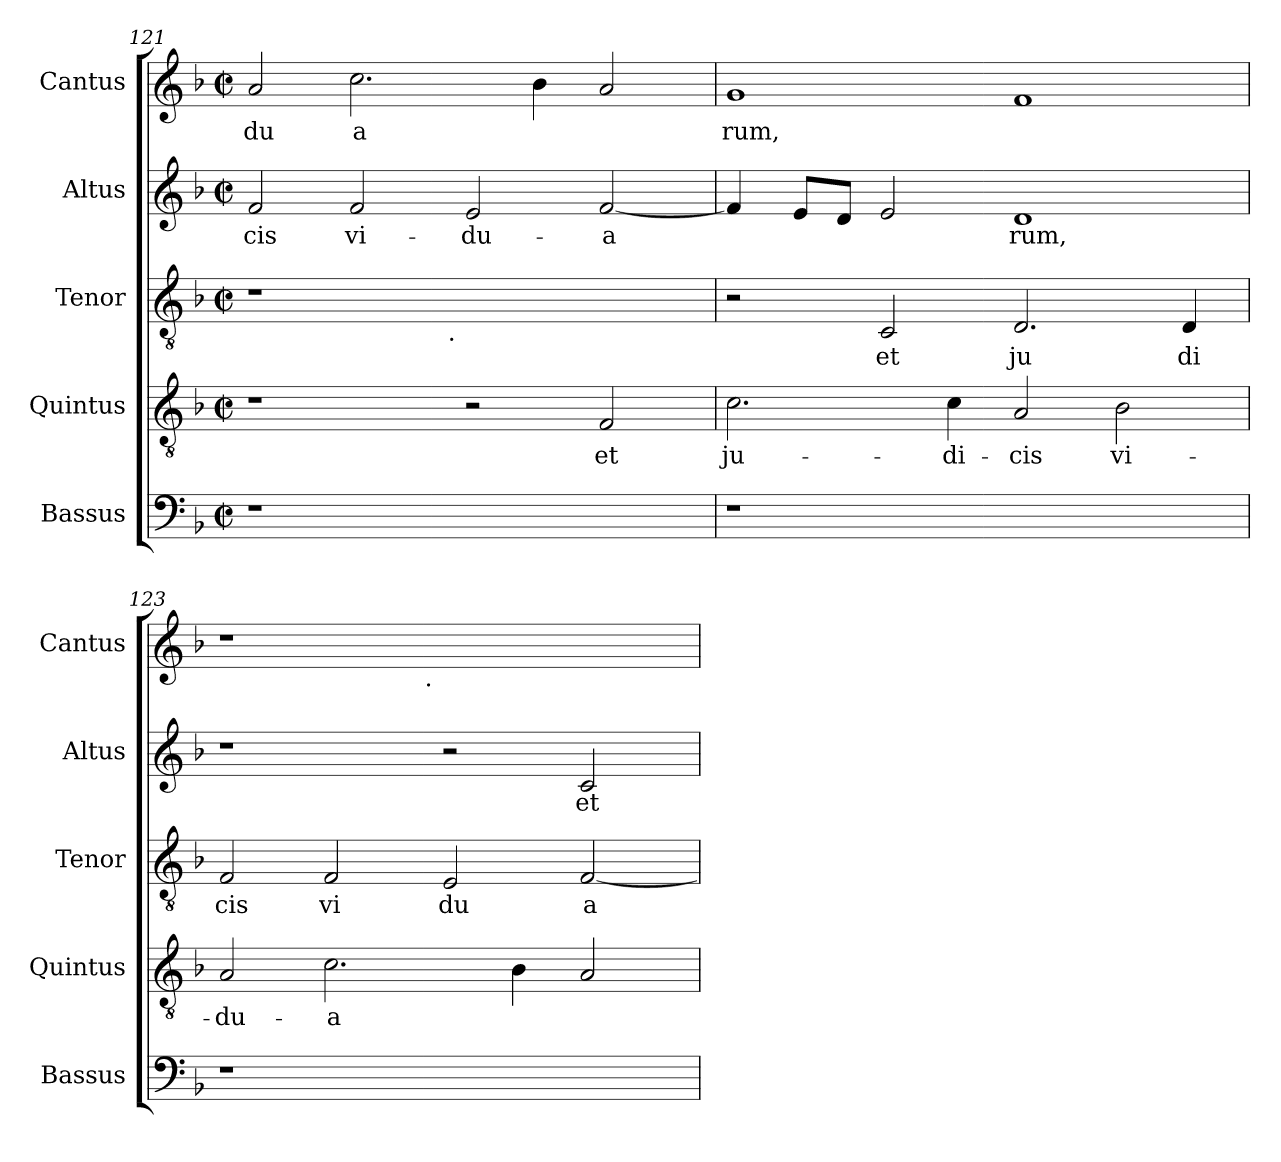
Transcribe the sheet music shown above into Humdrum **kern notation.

**kern	**kern	**text	**kern	**text	**kern	**text	**kern	**text
*part5	*part4	*part4	*part3	*part3	*part2	*part2	*part1	*part1
*staff5	*staff4	*staff4	*staff3	*staff3	*staff2	*staff2	*staff1	*staff1
*I"Bassus	*I"Quintus	*	*I"Tenor	*	*I"Altus	*	*I"Cantus	*
*I'Bassus	*I'Quintus	*	*I'Tenor	*	*I'Altus	*	*I'Cantus	*
*clefF4	*clefGv2	*	*clefGv2	*	*clefG2	*	*clefG2	*
*k[b-]	*k[b-]	*	*k[b-]	*	*k[b-]	*	*k[b-]	*
*F:	*F:	*	*F:	*	*F:	*	*F:	*
*M2/2	*M2/2	*	*M2/2	*	*M2/2	*	*M2/2	*
*met(c|)	*met(c|)	*	*met(c|)	*	*met(c|)	*	*met(c|)	*
=121	=121	=121	=121	=121	=121	=121	=121	=121
!	!	!	!	!	!	!LO:LY:b:cj	!	!LO:LY:b:cj
*	*	*	*^	*	*	*	*	*
1r	1r	.	1r	2ryy	.	2f/	-cis	2a/	du
!	!	!	!	!	!	!	!LO:LY:b:cj	!	!LO:LY:b:cj
.	.	.	.	4...ryy	.	2f/	vi-	2.cc\	a
!	!	!	!	!LO:TX:b:t=.	!	!	!	!	!
.	.	.	.	1ryy	.	.	.	.	.
!	!	!	!	!	!	!	!LO:LY:b:cj	!	!
1ryy	2r	.	1ryy	.	.	2e/	-du-	.	.
!	!	!	!	!	!	!	!	!	!LO:LY:b:cj
.	.	.	.	.	.	.	.	4b-\	.
!	!	!LO:LY:b:cj	!	!	!	!	!LO:LY:b:cj	!	!LO:LY:b:cj
.	2F/	et	.	.	.	[<2f/	-a-	2a/	.
.	.	.	.	32ryy	.	.	.	.	.
=122	=122	=122	=122	=122	=122	=122	=122	=122	=122
!	!	!LO:LY:b:cj	!	!	!	!	!LO:LY:b:cj	!	!LO:LY:b:cj
*	*	*	*v	*v	*	*	*	*	*
1r	2.c\	ju-	2r	.	4f/]	--	1g	rum,
!	!	!	!	!	!	!LO:LY:b:cj	!	!
.	.	.	.	.	8e/L	--	.	.
!	!	!	!	!	!	!LO:LY:b:cj	!	!
.	.	.	.	.	8d/J	--	.	.
!	!	!	!	!LO:LY:b:cj	!	!LO:LY:b:cj	!	!
.	.	.	2C/	et	2e/	--	.	.
!	!	!LO:LY:b:cj	!	!	!	!	!	!
.	4c\	-di-	.	.	.	.	.	.
!	!	!LO:LY:b:cj	!	!LO:LY:b:cj	!	!LO:LY:b:cj	!	!LO:LY:b:cj
1ryy	2A/	-cis	2.D/	ju	1d	-rum,	1f	.
!	!	!LO:LY:b:cj	!	!	!	!	!	!
.	2B-\	vi-	.	.	.	.	.	.
!	!	!	!	!LO:LY:b:cj	!	!	!	!
.	.	.	4D/	di	.	.	.	.
=123	=123	=123	=123	=123	=123	=123	=123	=123
!	!	!LO:LY:b:cj	!	!LO:LY:b:cj	!	!	!	!
*	*	*	*	*	*	*	*^	*
1r	2A/	-du-	2F/	cis	1r	.	1r	2ryy	.
!	!	!LO:LY:b:cj	!	!LO:LY:b:cj	!	!	!	!	!
.	2.c\	-a-	2F/	vi	.	.	.	4...ryy	.
!	!	!	!	!	!	!	!	!LO:TX:b:t=.	!
.	.	.	.	.	.	.	.	1ryy	.
!	!	!	!	!LO:LY:b:cj	!	!	!	!	!
1ryy	.	.	2E/	du	2r	.	1ryy	.	.
!	!	!LO:LY:b:cj	!	!	!	!	!	!	!
.	4B-\	--	.	.	.	.	.	.	.
!	!	!LO:LY:b:cj	!	!LO:LY:b:cj	!	!LO:LY:b:cj	!	!	!
.	2A/	--	[<2F/	a	2c/	et	.	.	.
.	.	.	.	.	.	.	.	32ryy	.
*	*	*	*	*	*	*	*v	*v	*
=	=	=	=	=	=	=	=	=
*-	*-	*-	*-	*-	*-	*-	*-	*-
